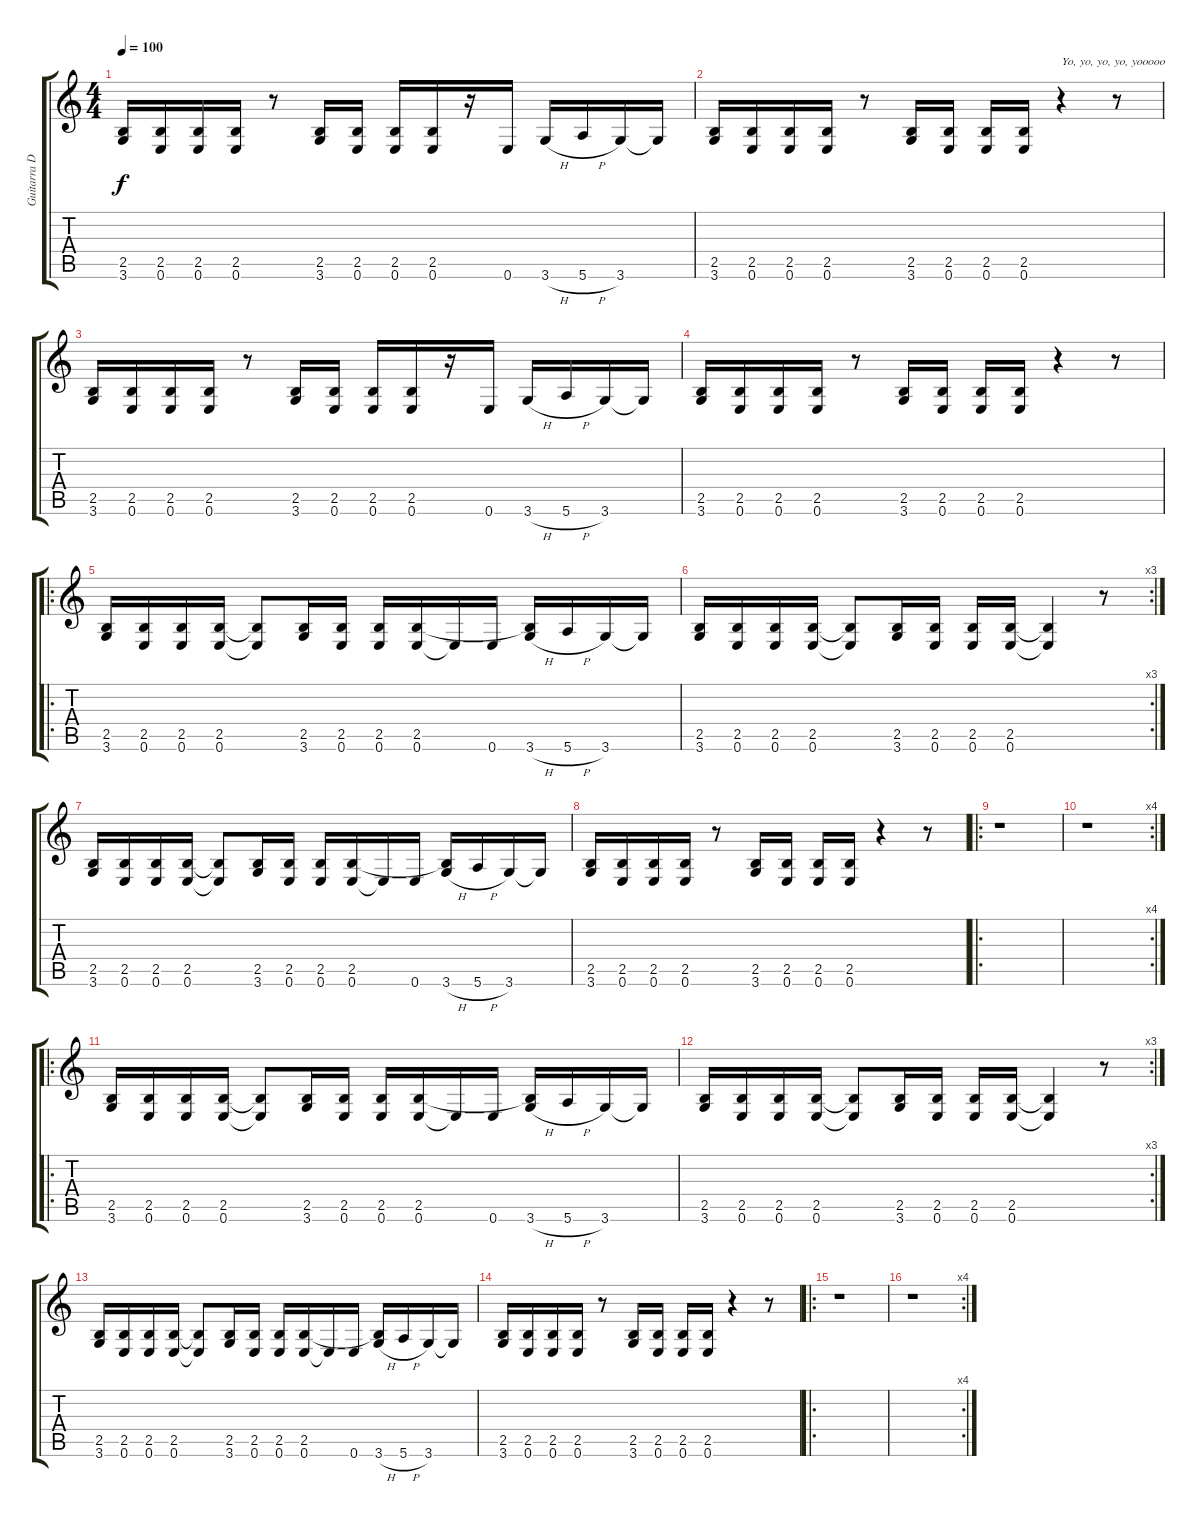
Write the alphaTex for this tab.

\track ("Guitarra Distorção" "Guitarra D") {instrument distortionguitar}
\staff {score tabs}
\tuning (E4 B3 G3 D3 A2 E2) {hide}
\ts (4 4)
\tempo 100
\clef g2
\ks c
(2.5 3.6).16{dy f instrument distortionguitar} (2.5 0.6).16 (2.5 0.6).16 (2.5 0.6).16 r.8 (2.5 3.6).16 (2.5 0.6).16 (2.5 0.6).16 (2.5 0.6).16 r.16 0.6.16 3.6{h}.16 5.6{h}.16 3.6.16 3.6{t}.16 |
(2.5 3.6).16 (2.5 0.6).16 (2.5 0.6).16 (2.5 0.6).16 r.8 (2.5 3.6).16 (2.5 0.6).16 (2.5 0.6).16 (2.5 0.6).16 r.4{txt "Yo, yo, yo, yo, yooooo"} r.8 |
(2.5 3.6).16 (2.5 0.6).16 (2.5 0.6).16 (2.5 0.6).16 r.8 (2.5 3.6).16 (2.5 0.6).16 (2.5 0.6).16 (2.5 0.6).16 r.16 0.6.16 3.6{h}.16 5.6{h}.16 3.6.16 3.6{t}.16 |
(2.5 3.6).16 (2.5 0.6).16 (2.5 0.6).16 (2.5 0.6).16 r.8 (2.5 3.6).16 (2.5 0.6).16 (2.5 0.6).16 (2.5 0.6).16 r.4 r.8 |
\ro
(2.5 3.6).16 (2.5 0.6).16 (2.5 0.6).16 (2.5 0.6).16 (2.5{t} 0.6{t}).8 (2.5 3.6).16 (2.5 0.6).16 (2.5 0.6).16 (2.5 0.6).16 0.6{t}.16 0.6.16 (2.5{t} 3.6{h}).16 5.6{h}.16 3.6.16 3.6{t}.16 |
\rc 3
(2.5 3.6).16 (2.5 0.6).16 (2.5 0.6).16 (2.5 0.6).16 (2.5{t} 0.6{t}).8 (2.5 3.6).16 (2.5 0.6).16 (2.5 0.6).16 (2.5 0.6).16 (2.5{t} 0.6{t}).4 r.8 |
(2.5 3.6).16 (2.5 0.6).16 (2.5 0.6).16 (2.5 0.6).16 (2.5{t} 0.6{t}).8 (2.5 3.6).16 (2.5 0.6).16 (2.5 0.6).16 (2.5 0.6).16 0.6{t}.16 0.6.16 (2.5{t} 3.6{h}).16 5.6{h}.16 3.6.16 3.6{t}.16 |
(2.5 3.6).16 (2.5 0.6).16 (2.5 0.6).16 (2.5 0.6).16 r.8 (2.5 3.6).16 (2.5 0.6).16 (2.5 0.6).16 (2.5 0.6).16 r.4 r.8 |
\ro
r.1 |
\rc 4
r.1 |
\ro
(2.5 3.6).16 (2.5 0.6).16 (2.5 0.6).16 (2.5 0.6).16 (2.5{t} 0.6{t}).8 (2.5 3.6).16 (2.5 0.6).16 (2.5 0.6).16 (2.5 0.6).16 0.6{t}.16 0.6.16 (2.5{t} 3.6{h}).16 5.6{h}.16 3.6.16 3.6{t}.16 |
\rc 3
(2.5 3.6).16 (2.5 0.6).16 (2.5 0.6).16 (2.5 0.6).16 (2.5{t} 0.6{t}).8 (2.5 3.6).16 (2.5 0.6).16 (2.5 0.6).16 (2.5 0.6).16 (2.5{t} 0.6{t}).4 r.8 |
(2.5 3.6).16 (2.5 0.6).16 (2.5 0.6).16 (2.5 0.6).16 (2.5{t} 0.6{t}).8 (2.5 3.6).16 (2.5 0.6).16 (2.5 0.6).16 (2.5 0.6).16 0.6{t}.16 0.6.16 (2.5{t} 3.6{h}).16 5.6{h}.16 3.6.16 3.6{t}.16 |
(2.5 3.6).16 (2.5 0.6).16 (2.5 0.6).16 (2.5 0.6).16 r.8 (2.5 3.6).16 (2.5 0.6).16 (2.5 0.6).16 (2.5 0.6).16 r.4 r.8 |
\ro
r.1 |
\rc 4
r.1
